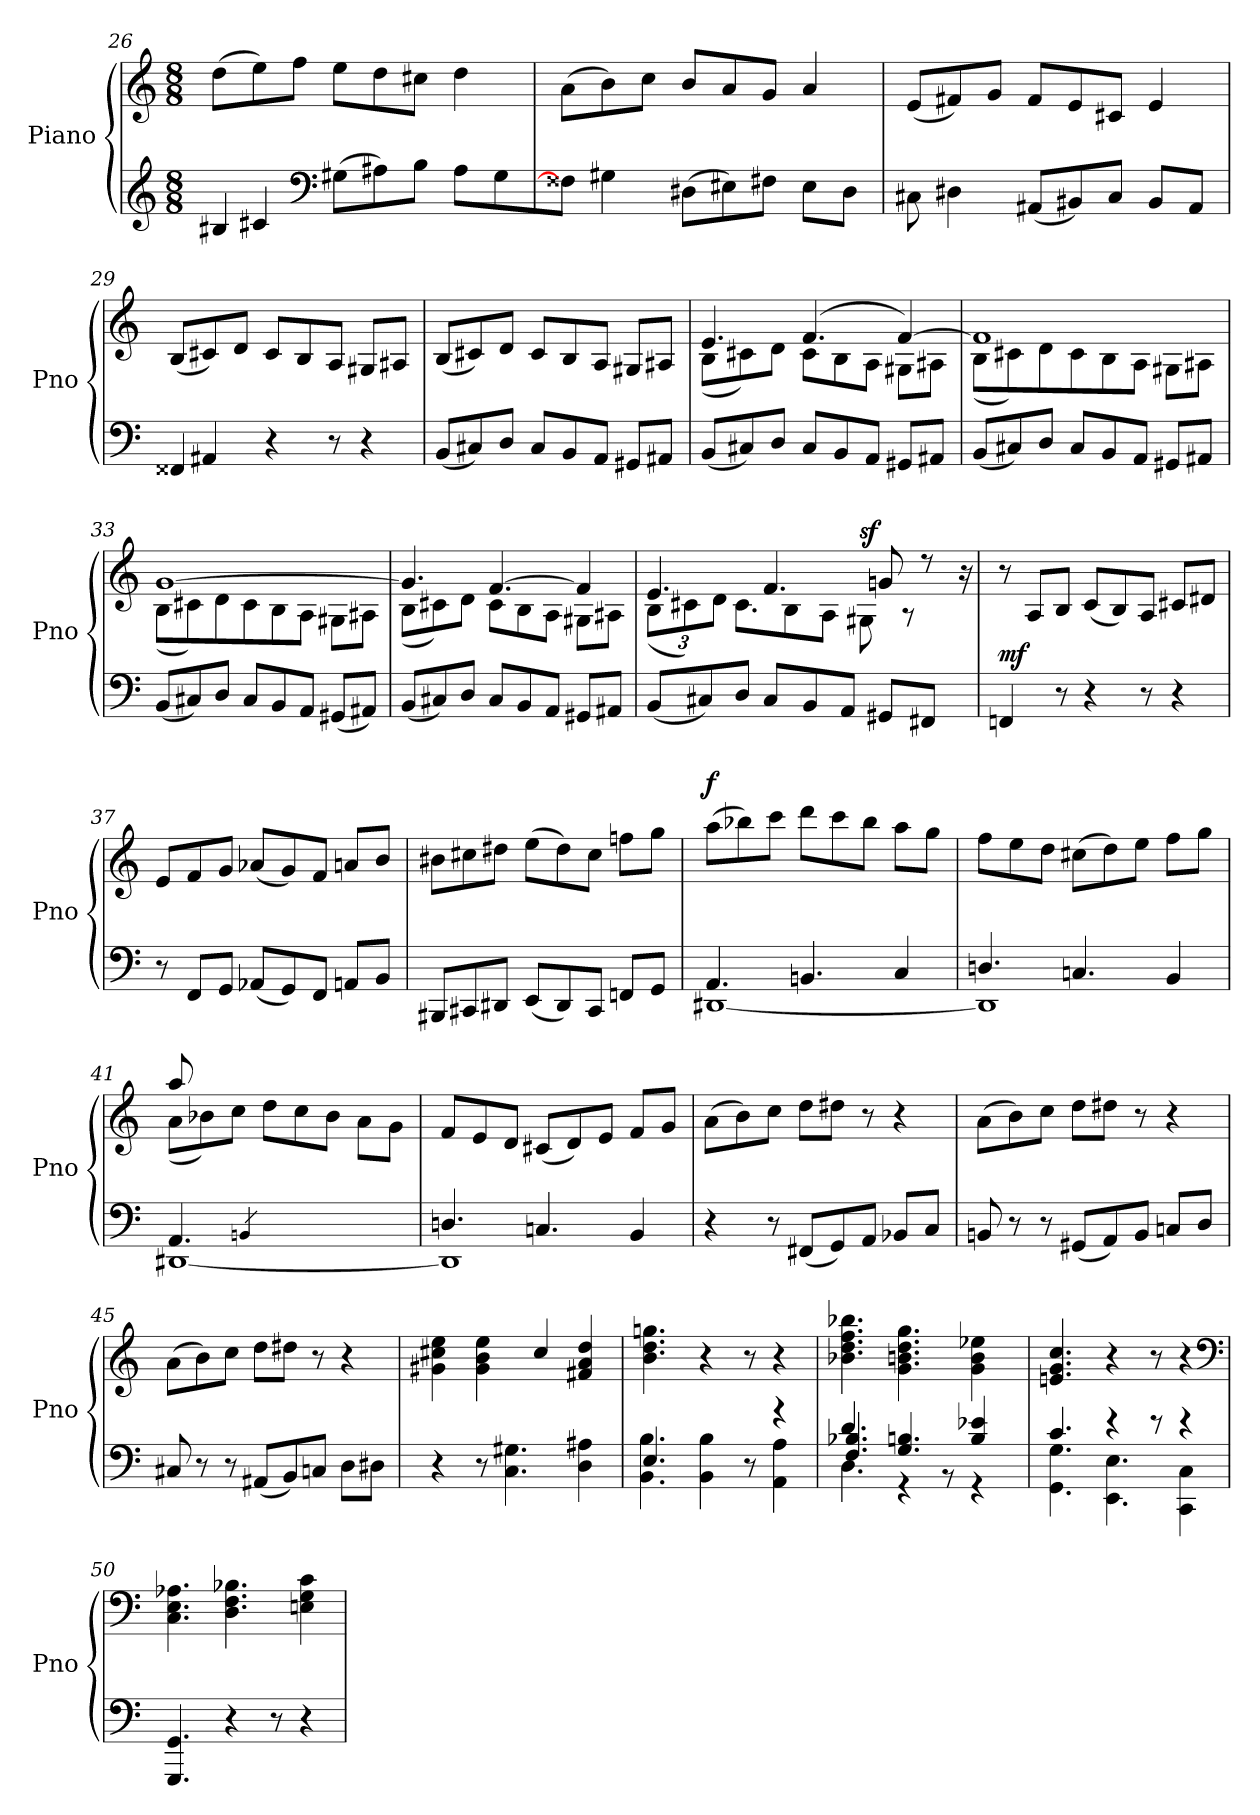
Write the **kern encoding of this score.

**kern	**dynam	**kern	**dynam
*part2	*part2	*part1	*part1
*staff2	*staff2	*staff1	*staff1
*I"Piano	*	*I"Piano	*
*I'Pno	*	*I'Pno	*
*clefG2	*	*clefG2	*
*M8/8	*	*M8/8	*
=26	=26	=26	=26
*^	*	*	*
8B#X/J	4.ryy	.	(8dd\L	.
4c#X/	.	.	8ee\)	.
.	.	.	8ff\J	.
*clefF4	*	*	*	*
2ryy	(8G#X\L	.	8ee\L	.
.	8A#X\)	.	8dd\	.
.	8B#\J	.	8cc#X\J	.
.	8A#\L	.	4dd\	.
8ryy	8G#\	.	.	.
*v	*v	*	*	*
=27	=27	=27	=27
8F##X\J]	.	(8a\L	.
4G#X\	.	8b\)	.
.	.	8cc\J	.
(8D#X\L	.	8b/L	.
8E#X\)	.	8a/	.
8F#X\J	.	8g/J	.
8E#\L	.	4a/	.
8D#\J	.	.	.
=28	=28	=28	=28
*^	*	*	*
4.ryy	8C#X\J	.	(8e/L	.
.	4D#X\	.	8f#X/)	.
.	.	.	8g/J	.
(8AA#X/L	2ryy	.	8f#/L	.
8BB#X/)	.	.	8e/	.
8C#/J	.	.	8c#X/J	.
8BB#/L	.	.	4e/	.
8AA#/J	8ryy	.	.	.
*v	*v	*	*	*
!!LO:LB:g=z
=29	=29	=29	=29
8FF##X/J	.	(8B/L	.
4AA#X/	.	8c#X/)	.
.	.	8d/J	.
4r	.	8c#/L	.
.	.	8B/	.
8r	.	8A/J	.
4r	.	8G#X/L	.
.	.	8A#X/J	.
=30	=30	=30	=30
(8BB/L	.	(8B/L	.
8C#X/)	.	8c#X/)	.
8D/J	.	8d/J	.
8C#/L	.	8c#/L	.
8BB/	.	8B/	.
8AA/J	.	8A/J	.
8GG#X/L	.	8G#X/L	.
8AA#X/J	.	8A#X/J	.
=31	=31	=31	=31
*	*	*^	*
(8BB/L	.	4.e/	(8B\L	.
8C#X/)	.	.	8c#X\)	.
8D/J	.	.	8d\J	.
8C#/L	.	(4.f/	8c#\L	.
8BB/	.	.	8B\	.
8AA/J	.	.	8A\J	.
8GG#X/L	.	[4f/)	8G#X\L	.
8AA#X/J	.	.	8A#X\J	.
!!LO:LB:g=z	!!
=32	=32	=32	=32	=32
(8BB/L	.	1f/]	(8B\L	.
8C#X/)	.	.	8c#X\J)	.
8D/J	.	.	8d\J	.
8C#/L	.	.	8c#\L	.
8BB/	.	.	8B\J	.
8AA/J	.	.	8A\J	.
8GG#X/L	.	.	8G#X\L	.
8AA#X/J	.	.	8A#X\J	.
=33	=33	=33	=33	=33
(8BB/L	.	[1g\	(8B\L	.
8C#X/)	.	.	8c#X\J)	.
8D/J	.	.	8d\J	.
8C#/L	.	.	8c#\L	.
8BB/	.	.	8B\J	.
8AA/J	.	.	8A\J	.
(8GG#X/L	.	.	8G#X\L	.
8AA#X/J)	.	.	8A#X\J	.
=34	=34	=34	=34	=34
(8BB/L	.	4.g/]	(8B\L	.
8C#X/)	.	.	8c#X\)	.
8D/J	.	.	8d\J	.
8C#/L	.	[4.f/	8c#\L	.
8BB/	.	.	8B\	.
8AA/J	.	.	8A\J	.
8GG#X/L	.	4f/]	8G#X\L	.
8AA#X/J	.	.	8A#X\J	.
!!LO:LB:g=z	!!
=35	=35	=35	=35	=35
(8BB/L	.	4.e/	(12B\L	.
.	.	.	12c#X\)	.
8C#X/)	.	.	.	.
.	.	.	12d\J	.
8D/J	.	.	8.c#\L	.
8C#/L	.	4.f/	.	.
.	.	.	8B\	.
8BB/	.	.	.	.
.	.	.	8A\J	.
8AA/J	.	.	.	.
!	!	!	!	!LO:DY:a
.	.	.	8G#X\	sf
8GG#X/L	.	8gn/	.	.
.	.	.	8r	.
8FF#X/J	.	8r	.	.
.	.	.	8ryy	.
16ryy	.	16r	.	.
*	*	*v	*v	*
=36	=36	=36	=36
!	!LO:DY:a	!	!
4FFn/	mf	8r	.
.	.	8A/L	.
8r	.	8B/J	.
4r	.	(8c/L	.
.	.	8B/)	.
8r	.	8A/J	.
4r	.	8c#X/L	.
.	.	8d#X/J	.
=37	=37	=37	=37
8r	.	8e/L	.
8FF/L	.	8f/	.
8GG/J	.	8g/J	.
(8AA-X/L	.	(8a-X/L	.
8GG/)	.	8g/)	.
8FF/J	.	8f/J	.
8AAn/L	.	8an/L	.
8BB/J	.	8b/J	.
!!LO:LB:g=z
=38	=38	=38	=38
8BBB#X/L	.	8b#X\L	.
8CC#X/	.	8cc#X\	.
8DD#X/J	.	8dd#X\J	.
(8EE/L	.	(8ee\L	.
8DD#/)	.	8dd#\)	.
8CC#/J	.	8cc#\J	.
8FFn/L	.	8ffn\L	.
8GG/J	.	8gg\J	.
=39	=39	=39	=39
*^	*	*	*
!	!	!	!	!LO:DY:a
4.AA/	[1DD#X/	.	(8aa\L	f
.	.	.	8bb-X\)	.
.	.	.	8ccc\J	.
4.BBn/	.	.	8ddd\L	.
.	.	.	8ccc\	.
.	.	.	8bb-\J	.
4C/	.	.	8aa\L	.
.	.	.	8gg\J	.
=40	=40	=40	=40	=40
4.Dn/	1DD#/]	.	8ff\L	.
.	.	.	8ee\	.
.	.	.	8dd\J	.
4.Cn/	.	.	(8cc#X\L	.
.	.	.	8dd\)	.
.	.	.	8ee\J	.
4BB/	.	.	8ff\L	.
.	.	.	8gg\J	.
!!LO:LB:g=z
=41	=41	=41	=41	=41
*	*	*	*^	*
4.AA/	[1DD#X/	.	8aa/	(8a\	.
.	.	.	2..ryy	8b-X\)	.
.	.	.	.	8cc\J	.
4qBBn/	.	.	.	.	.
2ryy	.	.	.	8dd\L	.
.	.	.	.	8cc\	.
.	.	.	.	8b-\J	.
.	.	.	.	8a\L	.
8ryy	.	.	.	8g\J	.
*	*	*	*v	*v	*
=42	=42	=42	=42	=42
4.Dn/	1DD#/]	.	8f/L	.
.	.	.	8e/	.
.	.	.	8d/J	.
4.Cn/	.	.	(8c#X/L	.
.	.	.	8d/)	.
.	.	.	8e/J	.
4BB/	.	.	8f/L	.
.	.	.	8g/J	.
*v	*v	*	*	*
=43	=43	=43	=43
4r	.	(8a\L	.
.	.	8b\)	.
8r	.	8cc\J	.
(8FF#X/L	.	8dd\L	.
8GG/)	.	8dd#X\J	.
8AA/J	.	8r	.
8BB-X/L	.	4r	.
8C/J	.	.	.
=44	=44	=44	=44
8BBn/	.	(8a\L	.
8r	.	8b\)	.
8r	.	8cc\J	.
(8GG#X/L	.	8dd\L	.
8AA/)	.	8dd#X\J	.
8BB/J	.	8r	.
8Cn/L	.	4r	.
8D/J	.	.	.
!!LO:LB:g=z
=45	=45	=45	=45
8C#X/	.	(8a\L	.
8r	.	8b\)	.
8r	.	8cc\J	.
(8AA#X/L	.	8dd\L	.
8BB/)	.	8dd#X\J	.
8Cn/J	.	8r	.
8D\L	.	4r	.
8D#X\J	.	.	.
=46	=46	=46	=46
4r	.	4g#X\ 4cc#X\ 4ee\	.
8r	.	4g#\ 4b\ 4ee\	.
4.C\ 4.G#X\	.	.	.
.	.	4cc#/	.
4D\ 4A#X\	.	4f#X/ 4a/ 4dd/	.
=47	=47	=47	=47
*^	*	*	*
4.E/	4.BB\ 4.B\	.	4.b\ 4.dd\ 4.ggn\	.
4ryy	4BB\ 4B\	.	4r	.
8r	8ryy	.	8r	.
4r	4AA\ 4A\	.	4r	.
=48	=48	=48	=48	=48
*	*^	*	*	*
4.d/	4.D\	4.F/ 4.B-X/	.	4.b-X\ 4.dd\ 4.ff\ 4.bb-X\	.
4.G/ 4.Bn/	4r	2ryy	.	4.g\ 4.bn\ 4.dd\ 4.gg\	.
.	8r	.	.	.	.
4B/ 4e-X/	4r	.	.	4g\ 4b\ 4ee-X\	.
.	.	8ryy	.	.	.
*	*v	*v	*	*	*
!!LO:LB:g=z
=49	=49	=49	=49	=49
4.c/	4.GG\ 4.G\	.	4.en/ 4.g/ 4.cc/	.
4r	4.EE\ 4.E\	.	4r	.
8r	.	.	8r	.
4r	4CC\ 4C\	.	4r	.
*v	*v	*	*	*
*	*	*clefF4	*
=50	=50	=50	=50
4.GGG/ 4.GG/	.	4.C\ 4.E\ 4.A-X\	.
4r	.	4.D\ 4.F\ 4.B-X\	.
8r	.	.	.
4r	.	4En\ 4G\ 4c\	.
=	=	=	=
*-	*-	*-	*-
